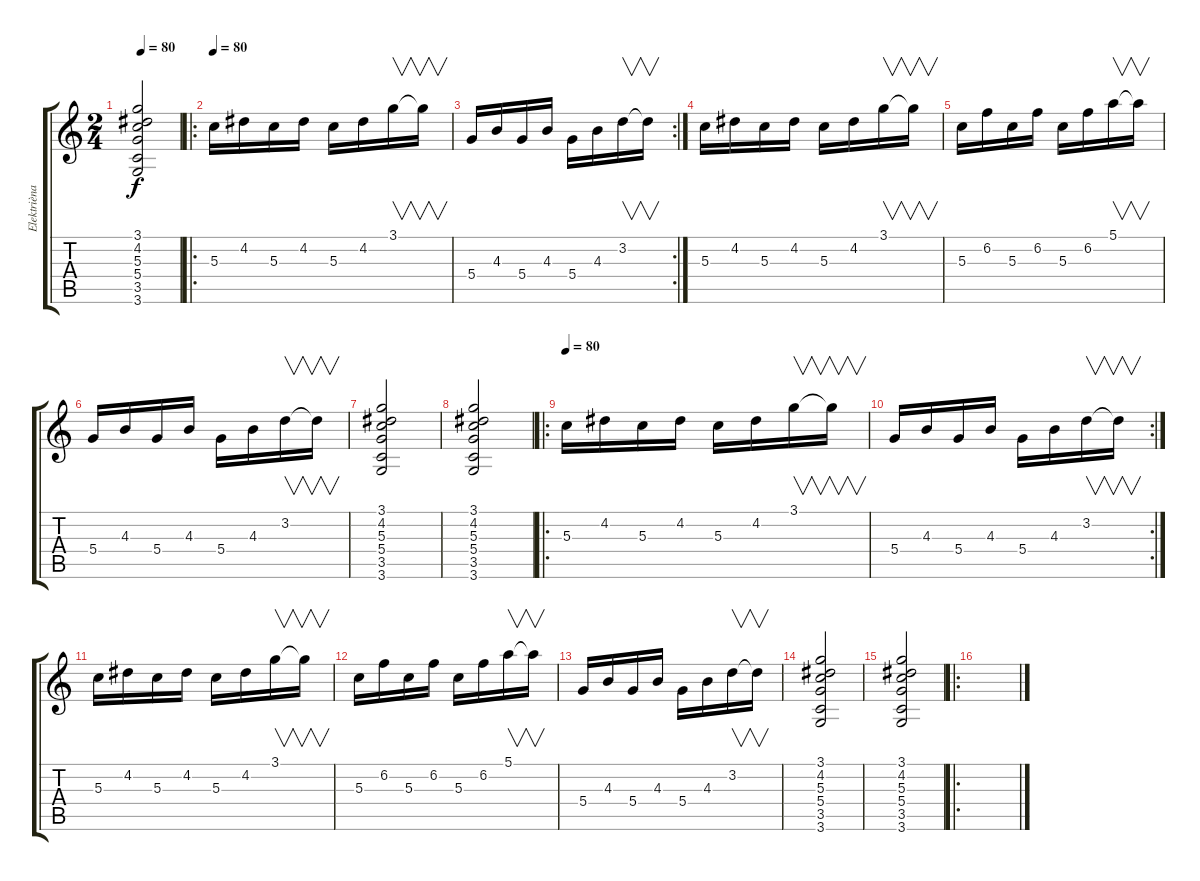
\track ("Elektrièna Kitara" "Elektrièna") {instrument distortionguitar}
\staff {score tabs}
\tuning (E4 B3 G3 D3 A2 E2) {hide}
\ts (2 4)
\tempo 80
\clef g2
\ks c
(3.1 4.2 5.3 5.4 3.5 3.6).2{dy f} |
\ro
\tempo 80
5.3.16{instrument distortionguitar} 4.2.16 5.3.16 4.2.16 5.3.16 4.2.16 3.1.16{v} 3.1{t}.16{v} |
\rc 2
5.4.16 4.3.16 5.4.16 4.3.16 5.4.16 4.3.16 3.2.16{v} 3.2{t}.16{v} |
5.3.16 4.2.16 5.3.16 4.2.16 5.3.16 4.2.16 3.1.16{v} 3.1{t}.16{v} |
5.3.16 6.2.16 5.3.16 6.2.16 5.3.16 6.2.16 5.1.16{v} 5.1{t}.16{v} |
5.4.16 4.3.16 5.4.16 4.3.16 5.4.16 4.3.16 3.2.16{v} 3.2{t}.16{v} |
(3.1 4.2 5.3 5.4 3.5 3.6).2 |
(3.1 4.2 5.3 5.4 3.5 3.6).2 |
\ro
\tempo 80
5.3.16{instrument distortionguitar} 4.2.16 5.3.16 4.2.16 5.3.16 4.2.16 3.1.16{v} 3.1{t}.16{v} |
\rc 2
5.4.16 4.3.16 5.4.16 4.3.16 5.4.16 4.3.16 3.2.16{v} 3.2{t}.16{v} |
5.3.16 4.2.16 5.3.16 4.2.16 5.3.16 4.2.16 3.1.16{v} 3.1{t}.16{v} |
5.3.16 6.2.16 5.3.16 6.2.16 5.3.16 6.2.16 5.1.16{v} 5.1{t}.16{v} |
5.4.16 4.3.16 5.4.16 4.3.16 5.4.16 4.3.16 3.2.16{v} 3.2{t}.16{v} |
(3.1 4.2 5.3 5.4 3.5 3.6).2 |
(3.1 4.2 5.3 5.4 3.5 3.6).2 |
\ro
